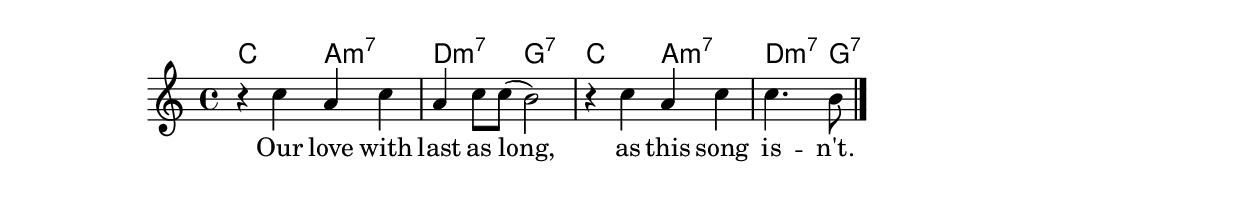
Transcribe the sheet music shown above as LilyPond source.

\version "2.10.10"
global = {
}
leadMusic = \relative c'' {
  | r c a c | a4 c8 c8( b2)
  | r4 c a c | c4. b8 \bar "|."

}
leadWords =\lyricmode {
  Our love with last as long, as this song is -- n't.
}

\score {
  \new ChoirStaff <<
    \chords { c2 a:m7 | d:m7 g:7 | c2 a:m7 | d4.:m7 g8:7  }
    \new Staff = leadStaff <<
      \clef "G"
      \new Voice =
      "leads" {
        \key c \major
        \time 4/4
        \leadMusic
      }
    >>
    \new Lyrics = leads { s1 }
    \context Lyrics = leads \lyricsto leads \leadWords
  >>

  \layout {
    \context {
    }
  }
}
